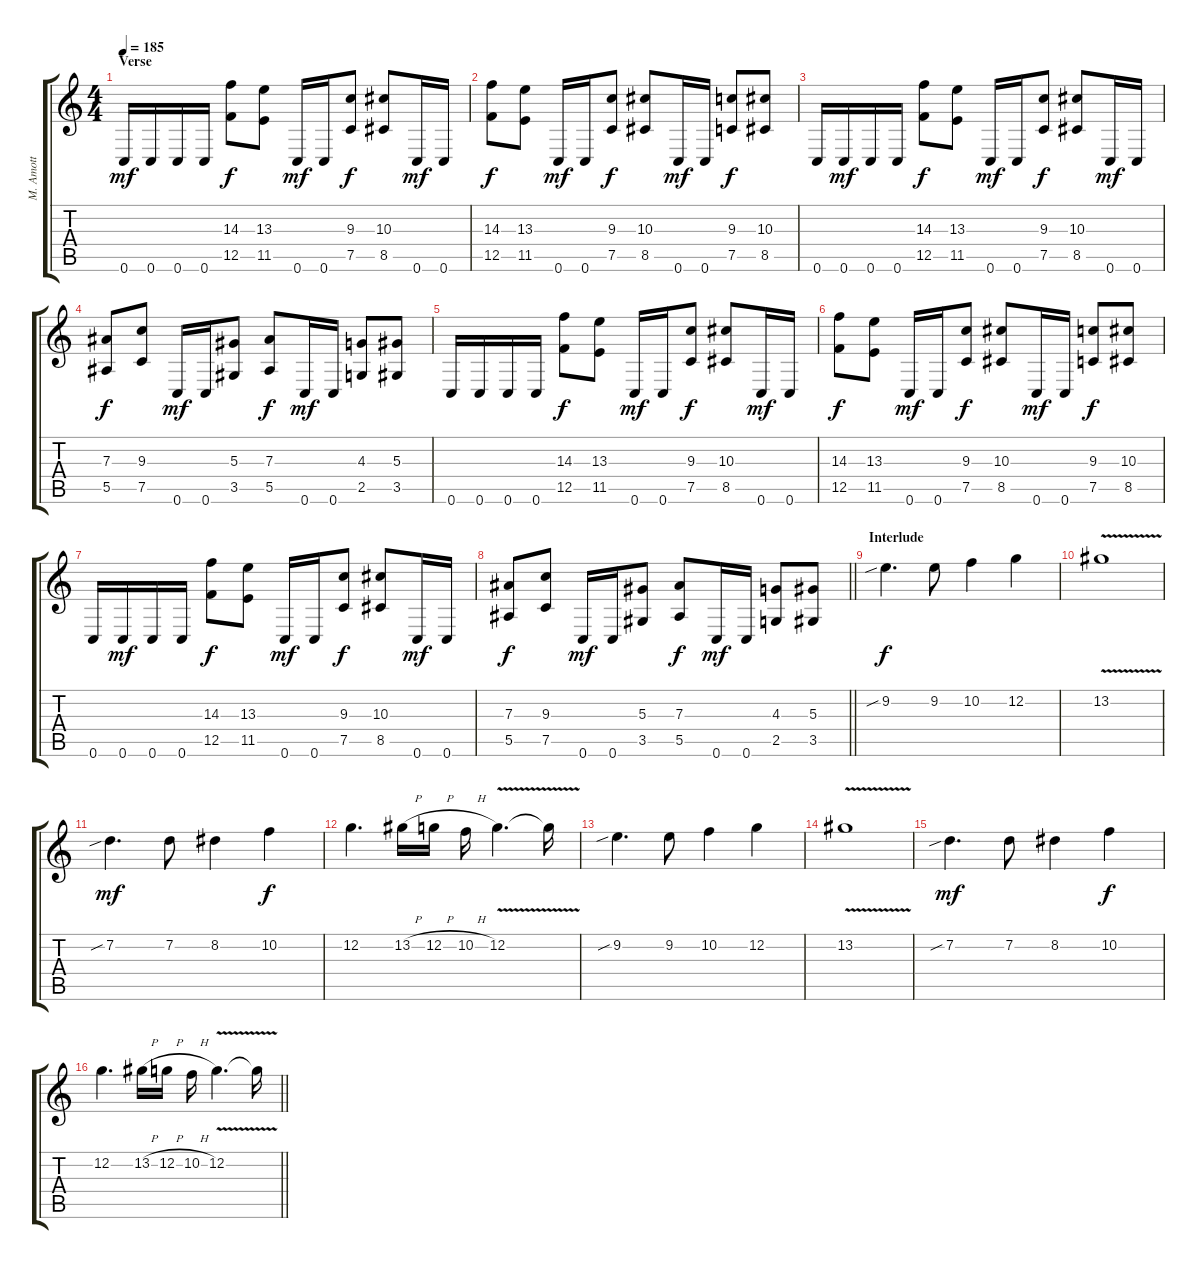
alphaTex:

\track ("M. Amott" "M. Amott") {instrument distortionguitar}
\staff {score tabs}
\tuning (C4 G3 Eb3 Bb2 F2 C2) {hide}
\ts (4 4)
\section ("" "Verse")
\tempo 185
\clef g2
\ks c
0.6.16{dy mf instrument distortionguitar} 0.6.16 0.6.16 0.6.16 (14.3 12.5).8{dy f} (13.3 11.5).8 0.6.16{dy mf} 0.6.16 (9.3 7.5).8{dy f} (10.3 8.5).8 0.6.16{dy mf} 0.6.16 |
(14.3 12.5).8{dy f} (13.3 11.5).8 0.6.16{dy mf} 0.6.16 (9.3 7.5).8{dy f} (10.3 8.5).8 0.6.16{dy mf} 0.6.16 (9.3 7.5).8{dy f} (10.3 8.5).8 |
0.6.16 0.6.16{dy mf} 0.6.16 0.6.16 (14.3 12.5).8{dy f} (13.3 11.5).8 0.6.16{dy mf} 0.6.16 (9.3 7.5).8{dy f} (10.3 8.5).8 0.6.16{dy mf} 0.6.16 |
(7.3 5.5).8{dy f} (9.3 7.5).8 0.6.16{dy mf} 0.6.16 (5.3 3.5).8 (7.3 5.5).8{dy f} 0.6.16{dy mf} 0.6.16 (4.3 2.5).8 (5.3 3.5).8 |
0.6.16 0.6.16 0.6.16 0.6.16 (14.3 12.5).8{dy f} (13.3 11.5).8 0.6.16{dy mf} 0.6.16 (9.3 7.5).8{dy f} (10.3 8.5).8 0.6.16{dy mf} 0.6.16 |
(14.3 12.5).8{dy f} (13.3 11.5).8 0.6.16{dy mf} 0.6.16 (9.3 7.5).8{dy f} (10.3 8.5).8 0.6.16{dy mf} 0.6.16 (9.3 7.5).8{dy f} (10.3 8.5).8 |
0.6.16 0.6.16{dy mf} 0.6.16 0.6.16 (14.3 12.5).8{dy f} (13.3 11.5).8 0.6.16{dy mf} 0.6.16 (9.3 7.5).8{dy f} (10.3 8.5).8 0.6.16{dy mf} 0.6.16 |
\barLineRight lightlight
(7.3 5.5).8{dy f} (9.3 7.5).8 0.6.16{dy mf} 0.6.16 (5.3 3.5).8 (7.3 5.5).8{dy f} 0.6.16{dy mf} 0.6.16 (4.3 2.5).8 (5.3 3.5).8 |
\section ("" "Interlude")
9.2{sib}.4{d dy f} 9.2.8 10.2.4 12.2.4 |
13.2{v}.1 |
7.2{sib}.4{d dy mf} 7.2.8 8.2.4 10.2.4{dy f} |
12.2.4{d} 13.2{h}.16 12.2{h}.16 10.2{h}.16 12.2{v}.4{d} 12.2{t}.16 |
9.2{sib}.4{d} 9.2.8 10.2.4 12.2.4 |
13.2{v}.1 |
7.2{sib}.4{d dy mf} 7.2.8 8.2.4 10.2.4{dy f} |
\barLineRight lightlight
12.2.4{d} 13.2{h}.16 12.2{h}.16 10.2{h}.16 12.2{v}.4{d} 12.2{t}.16
